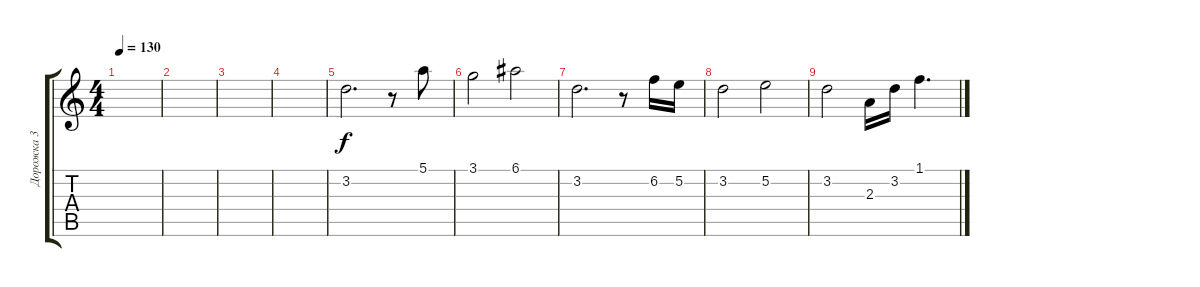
\track ("Дорожка 3" "Дорожка 3") {instrument acousticguitarsteel}
\staff {score tabs}
\tuning (E4 B3 G3 D3 A2 E2) {hide}
\ts (4 4)
\tempo 130
\clef g2
\ks c
|
|
|
|
3.2.2{d} r.8 5.1.8 |
3.1.2 6.1.2 |
3.2.2{d} r.8 6.2.16 5.2.16 |
3.2.2 5.2.2 |
3.2.2 2.3.16 3.2.16 1.1.4{d}
